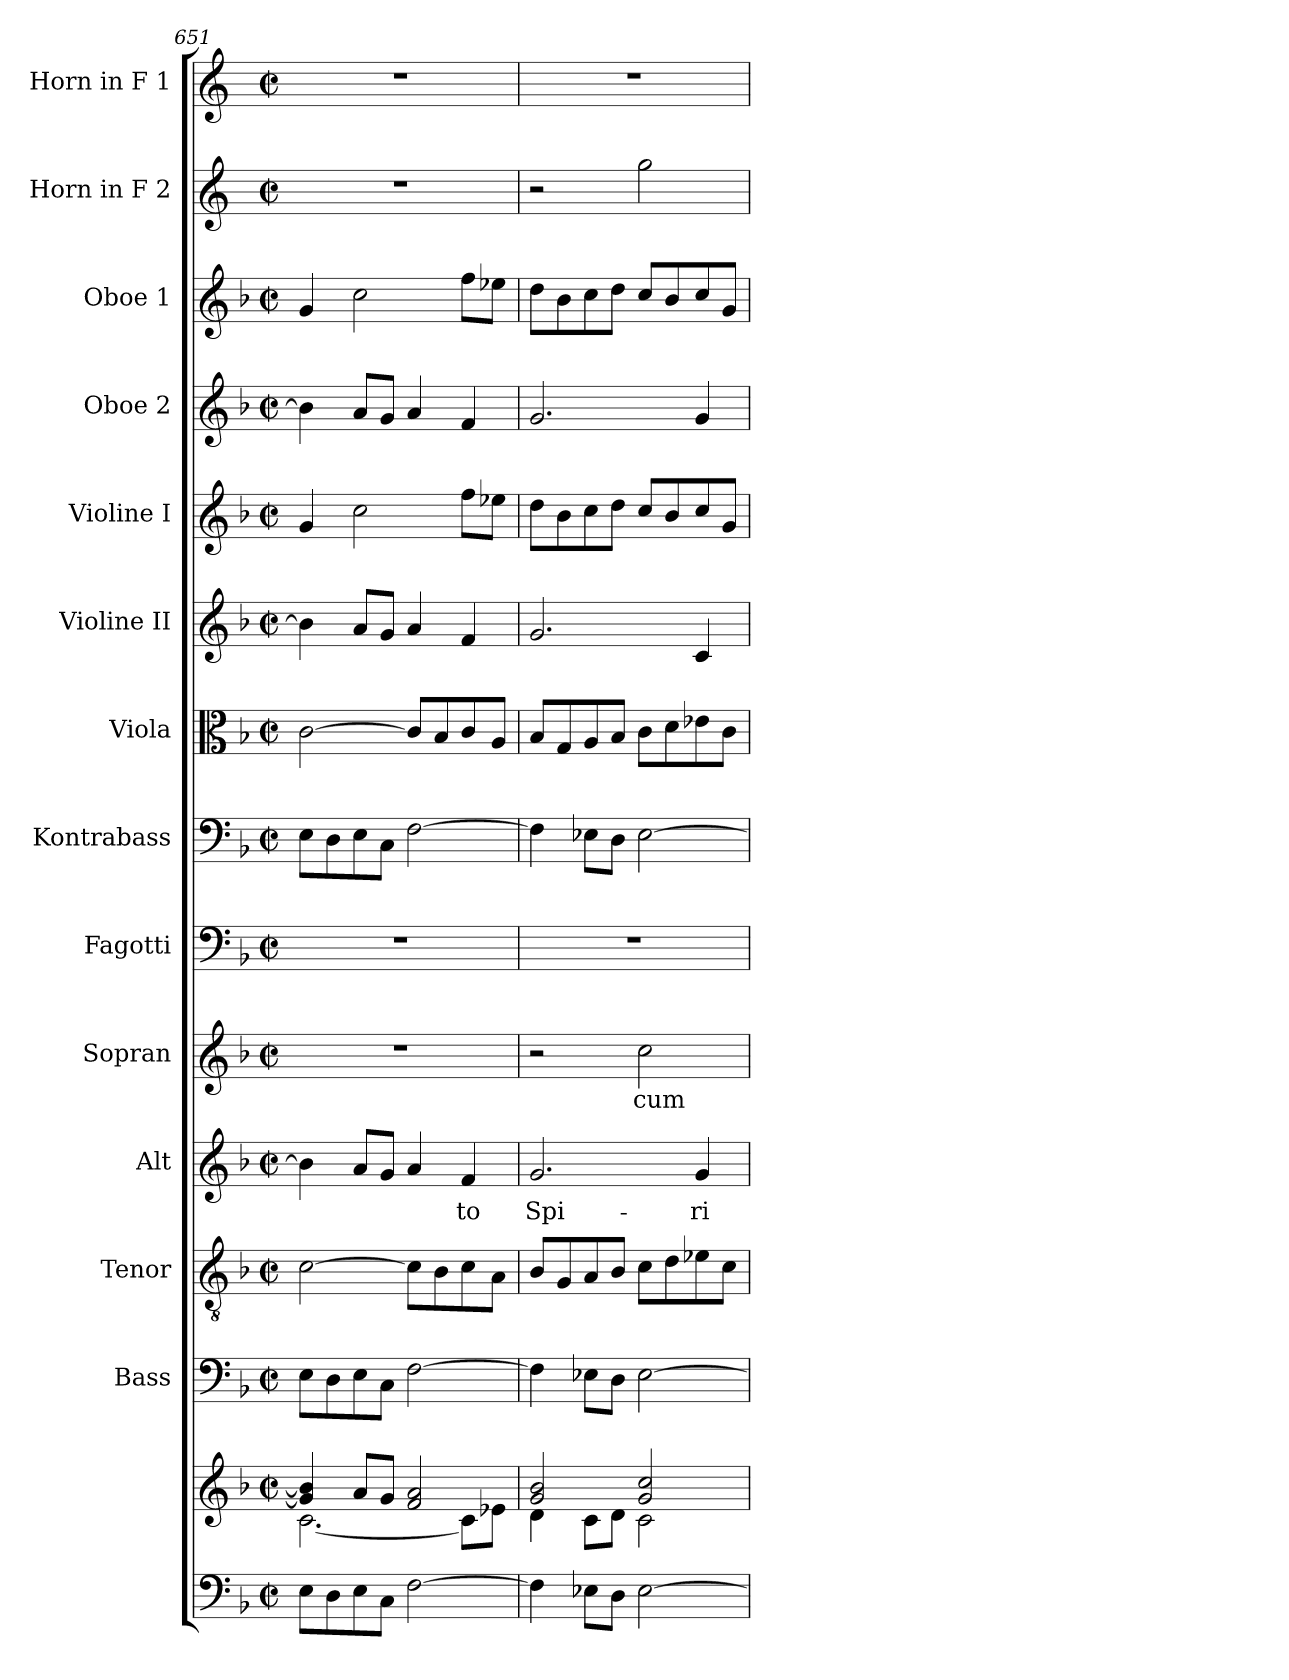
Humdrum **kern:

**kern	**kern	**kern	**kern	**kern	**text	**kern	**text	**kern	**kern	**kern	**kern	**kern	**kern	**kern	**kern	**kern
*part14	*part14	*part13	*part12	*part11	*part11	*part10	*part10	*part9	*part8	*part7	*part6	*part5	*part4	*part3	*part2	*part1
*staff15	*staff14	*staff13	*staff12	*staff11	*staff11	*staff10	*staff10	*staff9	*staff8	*staff7	*staff6	*staff5	*staff4	*staff3	*staff2	*staff1
*	*	*I"Bass	*I"Tenor	*I"Alt	*	*I"Sopran	*	*I"Fagotti	*I"Kontrabass	*I"Viola	*I"Violine II	*I"Violine I	*I"Oboe 2	*I"Oboe 1	*I"Horn in F 2	*I"Horn in F 1
*	*	*I'B.	*I'T.	*I'A.	*	*I'S.	*	*I'Fg.	*I'Kb.	*I'Vla.	*I'Vl. II	*I'Vl. I	*I'Ob. 2	*I'Ob. 1	*	*
*clefF4	*clefG2	*clefF4	*clefGv2	*clefG2	*	*clefG2	*	*clefF4	*clefF4	*clefC3	*clefG2	*clefG2	*clefG2	*clefG2	*clefG2	*clefG2
*	*	*	*	*	*	*	*	*	*ITrd7c12	*	*	*	*	*	*ITrd4c7	*ITrd4c7
*k[b-]	*k[b-]	*k[b-]	*k[b-]	*k[b-]	*	*k[b-]	*	*k[b-]	*k[b-]	*k[b-]	*k[b-]	*k[b-]	*k[b-]	*k[b-]	*k[b-]	*k[b-]
*F:	*F:	*F:	*F:	*F:	*	*F:	*	*F:	*F:	*F:	*F:	*F:	*F:	*F:	*F:	*F:
*M2/2	*M2/2	*M2/2	*M2/2	*M2/2	*	*M2/2	*	*M2/2	*M2/2	*M2/2	*M2/2	*M2/2	*M2/2	*M2/2	*M2/2	*M2/2
*met(c|)	*met(c|)	*met(c|)	*met(c|)	*met(c|)	*	*met(c|)	*	*met(c|)	*met(c|)	*met(c|)	*met(c|)	*met(c|)	*met(c|)	*met(c|)	*met(c|)	*met(c|)
=651	=651	=651	=651	=651	=651	=651	=651	=651	=651	=651	=651	=651	=651	=651	=651	=651
*	*^	*	*	*	*	*	*	*	*	*	*	*	*	*	*	*
8E\L	4g/] 4b-/]	[<2.c\	8E\L	[2c\	4b-\]	.	1r	.	1r	8EE\L	[2c\	4b-\]	4g/	4b-\]	4g/	1r	1r
8D\	.	.	8D\	.	.	.	.	.	.	8DD\	.	.	.	.	.	.	.
8E\	8a/L	.	8E\	.	8a/L	.	.	.	.	8EE\	.	8a/L	2cc\	8a/L	2cc\	.	.
8C\J	8g/J	.	8C\J	.	8g/J	.	.	.	.	8CC\J	.	8g/J	.	8g/J	.	.	.
[2F\	2f/ 2a/	.	[2F\	8c\L]	4a/	.	.	.	.	[2FF\	8c/L]	4a/	.	4a/	.	.	.
.	.	.	.	8B-\	.	.	.	.	.	.	8B-/	.	.	.	.	.	.
!	!	!	!	!	!	!LO:LY:b	!	!	!	!	!	!	!	!	!	!	!
.	.	8c\L]	.	8c\	4f/	-to	.	.	.	.	8c/	4f/	8ff\L	4f/	8ff\L	.	.
.	.	8e-X\J	.	8A\J	.	.	.	.	.	.	8A/J	.	8ee-X\J	.	8ee-X\J	.	.
=652	=652	=652	=652	=652	=652	=652	=652	=652	=652	=652	=652	=652	=652	=652	=652	=652	=652
!	!	!	!	!	!	!LO:LY:b	!	!	!	!	!	!	!	!	!	!	!
4F\]	2g/ 2b-/	4d\	4F\]	8B-/L	2.g/	Spi-	2r	.	1r	4FF\]	8B-/L	2.g/	8dd\L	2.g/	8dd\L	2r	1r
.	.	.	.	8G/	.	.	.	.	.	.	8G/	.	8b-\	.	8b-\	.	.
8E-X\L	.	8c\L	8E-X\L	8A/	.	.	.	.	.	8EE-X\L	8A/	.	8cc\	.	8cc\	.	.
8D\J	.	8d\J	8D\J	8B-/J	.	.	.	.	.	8DD\J	8B-/J	.	8dd\J	.	8dd\J	.	.
!	!	!	!	!	!	!	!	!LO:LY:b	!	!	!	!	!	!	!	!	!
[2E-\	2g/ 2cc/	2c\	[2E-\	8c\L	.	.	2cc\	cum	.	[2EE-\	8c\L	.	8cc/L	.	8cc/L	2cc\	.
.	.	.	.	8d\	.	.	.	.	.	.	8d\	.	8b-/	.	8b-/	.	.
!	!	!	!	!	!	!LO:LY:b	!	!	!	!	!	!	!	!	!	!	!
.	.	.	.	8e-X\	4g/	-ri-	.	.	.	.	8e-X\	4c/	8cc/	4g/	8cc/	.	.
.	.	.	.	8c\J	.	.	.	.	.	.	8c\J	.	8g/J	.	8g/J	.	.
*	*v	*v	*	*	*	*	*	*	*	*	*	*	*	*	*	*	*
=	=	=	=	=	=	=	=	=	=	=	=	=	=	=	=	=
*-	*-	*-	*-	*-	*-	*-	*-	*-	*-	*-	*-	*-	*-	*-	*-	*-
